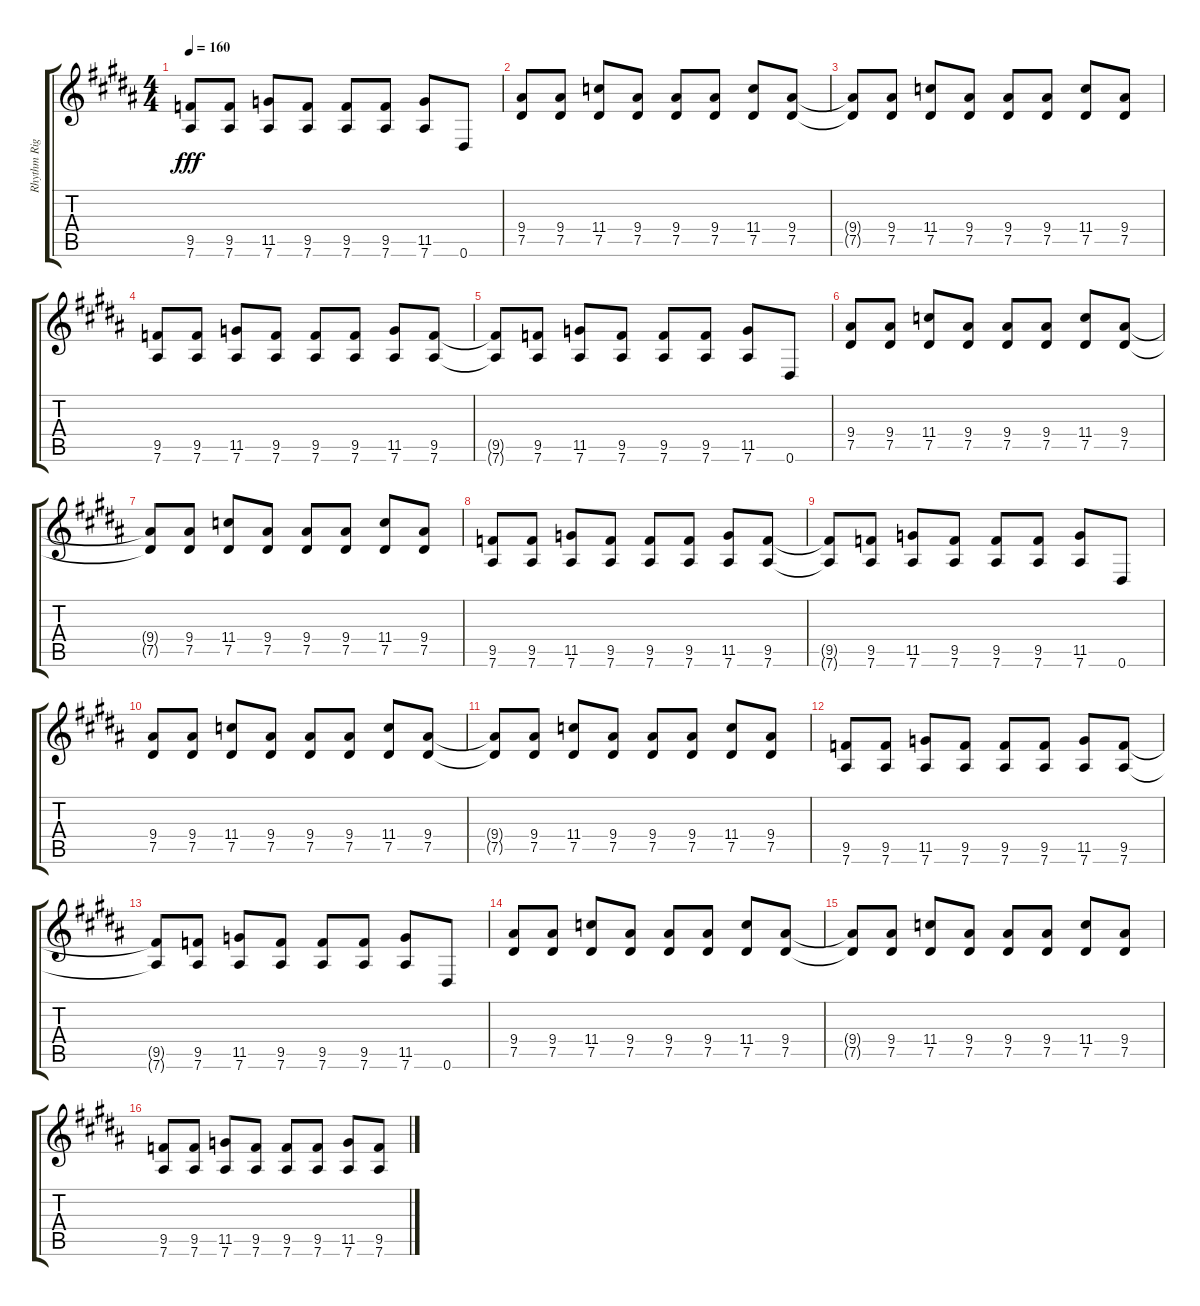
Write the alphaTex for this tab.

\track ("Rhythm Right" "Rhythm Rig") {instrument distortionguitar}
\staff {score tabs}
\tuning (Eb4 Bb3 Gb3 Db3 Ab2 Eb2) {hide}
\ts (4 4)
\tempo 160
\clef g2
\ks g#minor
(9.5{t} 7.6{t}).8{dy fff} (9.5 7.6).8 (11.5 7.6).8 (9.5 7.6).8 (9.5 7.6).8 (9.5 7.6).8 (11.5 7.6).8 0.6.8 |
(9.4 7.5).8 (9.4 7.5).8 (11.4 7.5).8 (9.4 7.5).8 (9.4 7.5).8 (9.4 7.5).8 (11.4 7.5).8 (9.4 7.5).8 |
(9.4{t} 7.5{t}).8 (9.4 7.5).8 (11.4 7.5).8 (9.4 7.5).8 (9.4 7.5).8 (9.4 7.5).8 (11.4 7.5).8 (9.4 7.5).8 |
\ks b
(9.5 7.6).8 (9.5 7.6).8 (11.5 7.6).8 (9.5 7.6).8 (9.5 7.6).8 (9.5 7.6).8 (11.5 7.6).8 (9.5 7.6).8 |
\ks g#minor
(9.5{t} 7.6{t}).8 (9.5 7.6).8 (11.5 7.6).8 (9.5 7.6).8 (9.5 7.6).8 (9.5 7.6).8 (11.5 7.6).8 0.6.8 |
(9.4 7.5).8 (9.4 7.5).8 (11.4 7.5).8 (9.4 7.5).8 (9.4 7.5).8 (9.4 7.5).8 (11.4 7.5).8 (9.4 7.5).8 |
(9.4{t} 7.5{t}).8 (9.4 7.5).8 (11.4 7.5).8 (9.4 7.5).8 (9.4 7.5).8 (9.4 7.5).8 (11.4 7.5).8 (9.4 7.5).8 |
\ks b
(9.5 7.6).8 (9.5 7.6).8 (11.5 7.6).8 (9.5 7.6).8 (9.5 7.6).8 (9.5 7.6).8 (11.5 7.6).8 (9.5 7.6).8 |
\ks g#minor
(9.5{t} 7.6{t}).8 (9.5 7.6).8 (11.5 7.6).8 (9.5 7.6).8 (9.5 7.6).8 (9.5 7.6).8 (11.5 7.6).8 0.6.8 |
(9.4 7.5).8 (9.4 7.5).8 (11.4 7.5).8 (9.4 7.5).8 (9.4 7.5).8 (9.4 7.5).8 (11.4 7.5).8 (9.4 7.5).8 |
(9.4{t} 7.5{t}).8 (9.4 7.5).8 (11.4 7.5).8 (9.4 7.5).8 (9.4 7.5).8 (9.4 7.5).8 (11.4 7.5).8 (9.4 7.5).8 |
\ks b
(9.5 7.6).8 (9.5 7.6).8 (11.5 7.6).8 (9.5 7.6).8 (9.5 7.6).8 (9.5 7.6).8 (11.5 7.6).8 (9.5 7.6).8 |
\ks g#minor
(9.5{t} 7.6{t}).8 (9.5 7.6).8 (11.5 7.6).8 (9.5 7.6).8 (9.5 7.6).8 (9.5 7.6).8 (11.5 7.6).8 0.6.8 |
(9.4 7.5).8 (9.4 7.5).8 (11.4 7.5).8 (9.4 7.5).8 (9.4 7.5).8 (9.4 7.5).8 (11.4 7.5).8 (9.4 7.5).8 |
(9.4{t} 7.5{t}).8 (9.4 7.5).8 (11.4 7.5).8 (9.4 7.5).8 (9.4 7.5).8 (9.4 7.5).8 (11.4 7.5).8 (9.4 7.5).8 |
\ks b
(9.5 7.6).8 (9.5 7.6).8 (11.5 7.6).8 (9.5 7.6).8 (9.5 7.6).8 (9.5 7.6).8 (11.5 7.6).8 (9.5 7.6).8
